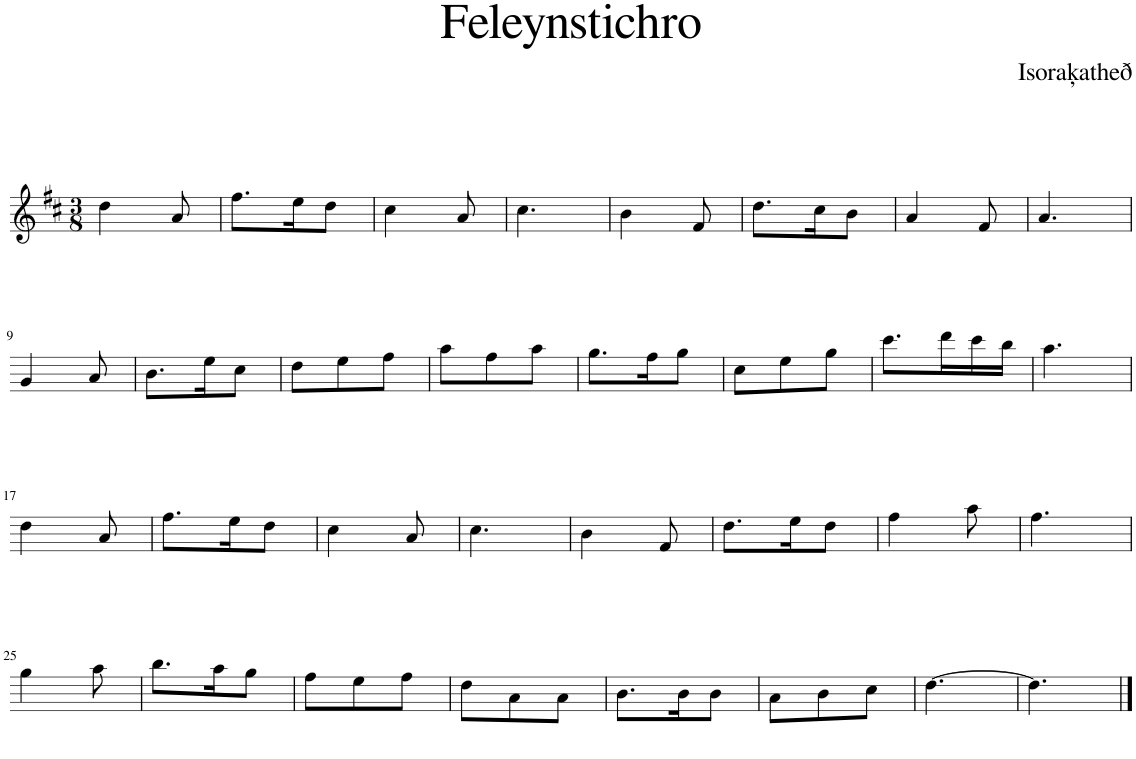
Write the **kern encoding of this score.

**kern
*part1
*staff1
*I"Violin
*I'Vln
*clefG2
*k[f#c#]
*M3/8
=1
4dd\
8a/
=2
8.ff#\L
16ee\K
8dd\J
=3
4cc#\
8a/
=4
4.cc#\
=5
4b\
8f#/
=6
8.dd\L
16cc#\K
8b\J
=7
4a/
8f#/
=8
4.a/
!!LO:LB:g=z
=9
4g/
8a/
=10
8.b\L
16ee\K
8cc#\J
=11
8dd\L
8ee\
8ff#\J
=12
8aa\L
8ff#\
8aa\J
=13
8.gg\L
16ff#\K
8gg\J
=14
8cc#\L
8ee\
8gg\J
=15
8.ccc#\L
16ddd\L
16ccc#\
16bb\JJ
=16
4.aa\
!!LO:LB:g=z
=17
4dd\
8a/
=18
8.ff#\L
16ee\K
8dd\J
=19
4cc#\
8a/
=20
4.cc#\
=21
4b\
8f#/
=22
8.dd\L
16ee\K
8dd\J
=23
4ff#\
8aa\
=24
4.ff#\
!!LO:LB:g=z
=25
4gg\
8aa\
=26
8.bb\L
16aa\K
8gg\J
=27
8ff#\L
8ee\
8ff#\J
=28
8dd\L
8a\
8a\J
=29
8.b\L
16b\K
8b\J
=30
8a\L
8b\
8cc#\J
=31
[4.dd\
=32
4.dd\]
==
*-
